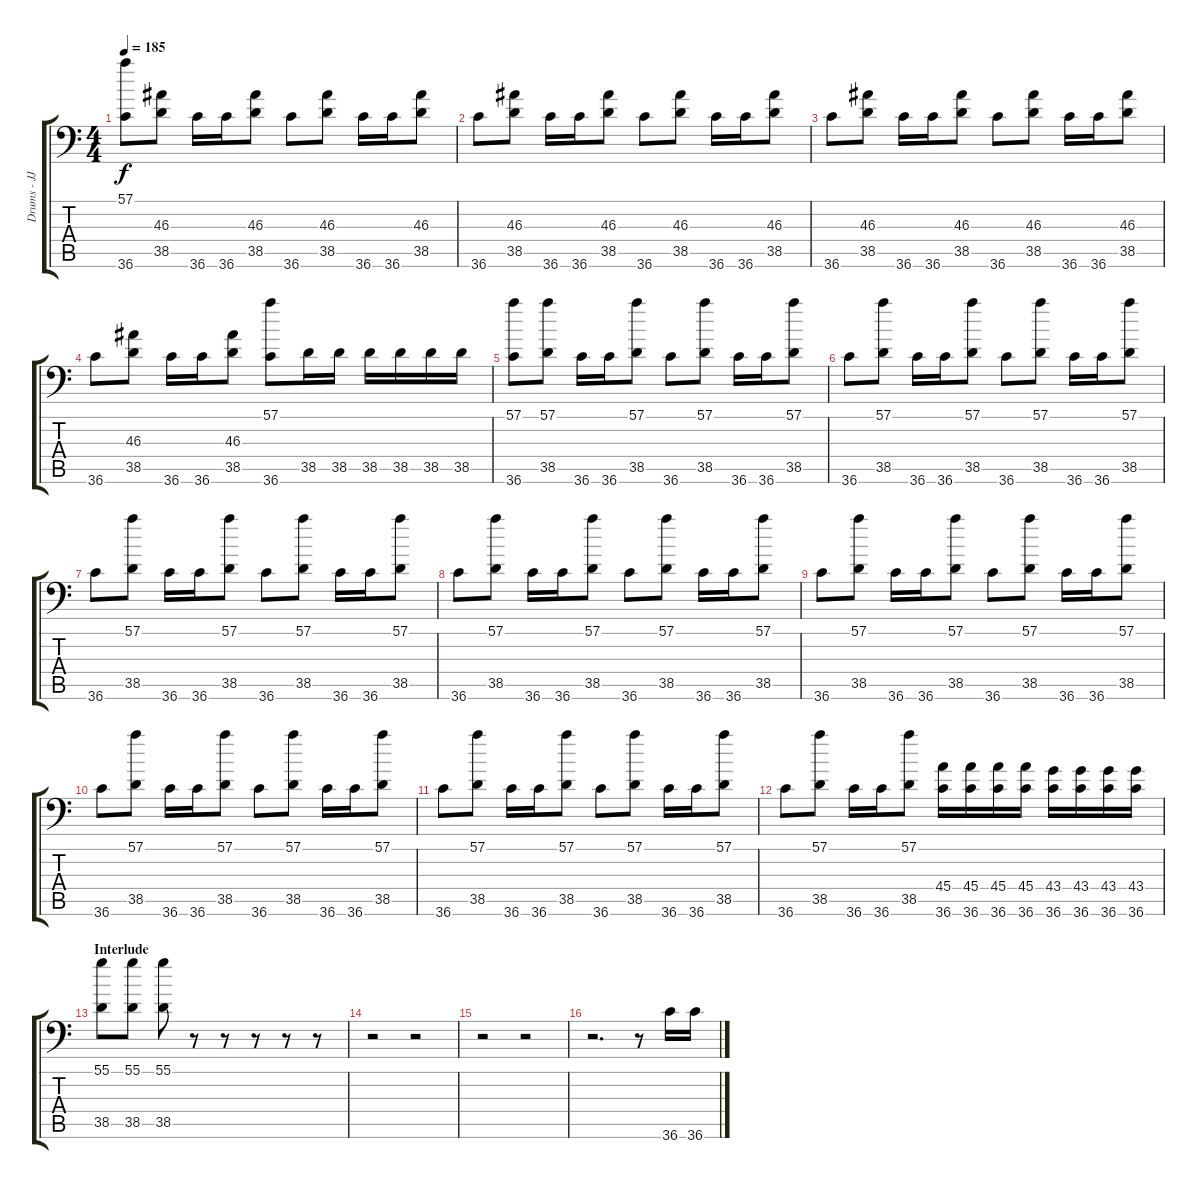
\track ("Drums - JJ" "Drums - JJ") {instrument acousticgrandpiano}
\staff {score tabs}
\tuning (C-1 C-1 C-1 C-1 C-1 C-1) {hide}
\ts (4 4)
\tempo 185
\clef f4
\ks c
(57.1 36.6).8{dy f} (46.3 38.5).8 36.6.16 36.6.16 (46.3 38.5).8 36.6.8 (46.3 38.5).8 36.6.16 36.6.16 (46.3 38.5).8 |
36.6.8 (46.3 38.5).8 36.6.16 36.6.16 (46.3 38.5).8 36.6.8 (46.3 38.5).8 36.6.16 36.6.16 (46.3 38.5).8 |
36.6.8 (46.3 38.5).8 36.6.16 36.6.16 (46.3 38.5).8 36.6.8 (46.3 38.5).8 36.6.16 36.6.16 (46.3 38.5).8 |
36.6.8 (46.3 38.5).8 36.6.16 36.6.16 (46.3 38.5).8 (57.1 36.6).8 38.5.16 38.5.16 38.5.16 38.5.16 38.5.16 38.5.16 |
(57.1 36.6).8 (57.1 38.5).8 36.6.16 36.6.16 (57.1 38.5).8 36.6.8 (57.1 38.5).8 36.6.16 36.6.16 (57.1 38.5).8 |
36.6.8 (57.1 38.5).8 36.6.16 36.6.16 (57.1 38.5).8 36.6.8 (57.1 38.5).8 36.6.16 36.6.16 (57.1 38.5).8 |
36.6.8 (57.1 38.5).8 36.6.16 36.6.16 (57.1 38.5).8 36.6.8 (57.1 38.5).8 36.6.16 36.6.16 (57.1 38.5).8 |
36.6.8 (57.1 38.5).8 36.6.16 36.6.16 (57.1 38.5).8 36.6.8 (57.1 38.5).8 36.6.16 36.6.16 (57.1 38.5).8 |
36.6.8 (57.1 38.5).8 36.6.16 36.6.16 (57.1 38.5).8 36.6.8 (57.1 38.5).8 36.6.16 36.6.16 (57.1 38.5).8 |
36.6.8 (57.1 38.5).8 36.6.16 36.6.16 (57.1 38.5).8 36.6.8 (57.1 38.5).8 36.6.16 36.6.16 (57.1 38.5).8 |
36.6.8 (57.1 38.5).8 36.6.16 36.6.16 (57.1 38.5).8 36.6.8 (57.1 38.5).8 36.6.16 36.6.16 (57.1 38.5).8 |
36.6.8 (57.1 38.5).8 36.6.16 36.6.16 (57.1 38.5).8 (45.4 36.6).16 (45.4 36.6).16 (45.4 36.6).16 (45.4 36.6).16 (43.4 36.6).16 (43.4 36.6).16 (43.4 36.6).16 (43.4 36.6).16 |
\section ("" "Interlude")
(55.1 38.5).8 (55.1 38.5).8 (55.1 38.5).8 r.8 r.8 r.8 r.8 r.8 |
r.2 r.2 |
r.2 r.2 |
r.2{d} r.8 36.6.16 36.6.16
